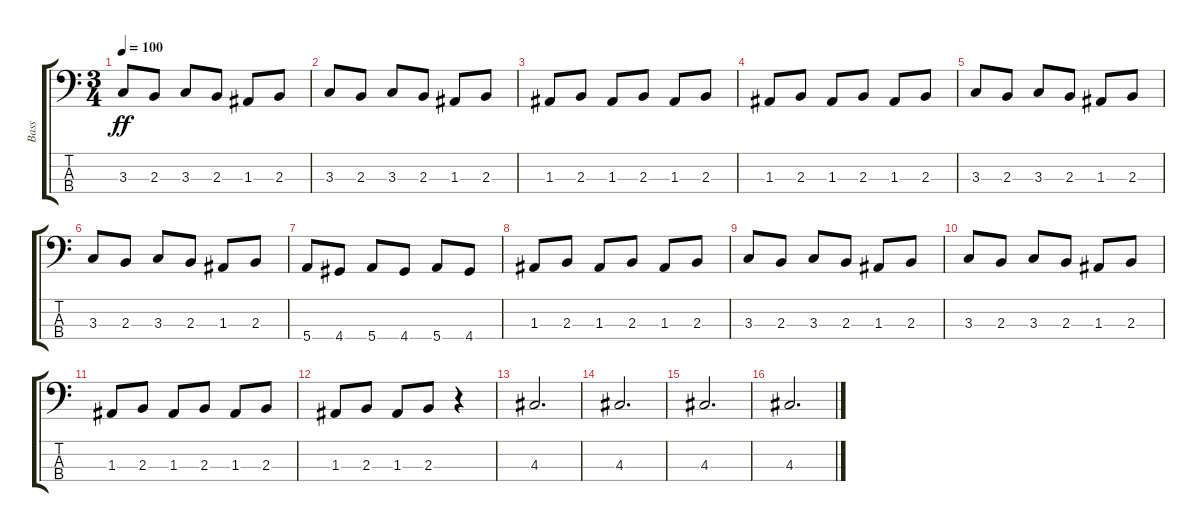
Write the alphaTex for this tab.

\track ("Bass" "Bass") {instrument electricbasspick}
\staff {score tabs}
\tuning (G2 D2 A1 E1) {hide}
\ts (3 4)
\tempo 100
\clef f4
\ks c
3.3.8{dy ff} 2.3.8 3.3.8 2.3.8 1.3.8 2.3.8 |
3.3.8 2.3.8 3.3.8 2.3.8 1.3.8 2.3.8 |
1.3.8 2.3.8 1.3.8 2.3.8 1.3.8 2.3.8 |
1.3.8 2.3.8 1.3.8 2.3.8 1.3.8 2.3.8 |
3.3.8 2.3.8 3.3.8 2.3.8 1.3.8 2.3.8 |
3.3.8 2.3.8 3.3.8 2.3.8 1.3.8 2.3.8 |
5.4.8 4.4.8 5.4.8 4.4.8 5.4.8 4.4.8 |
1.3.8 2.3.8 1.3.8 2.3.8 1.3.8 2.3.8 |
3.3.8 2.3.8 3.3.8 2.3.8 1.3.8 2.3.8 |
3.3.8 2.3.8 3.3.8 2.3.8 1.3.8 2.3.8 |
1.3.8 2.3.8 1.3.8 2.3.8 1.3.8 2.3.8 |
1.3.8 2.3.8 1.3.8 2.3.8 r.4 |
4.3.2{d} |
4.3.2{d} |
4.3.2{d} |
4.3.2{d}
